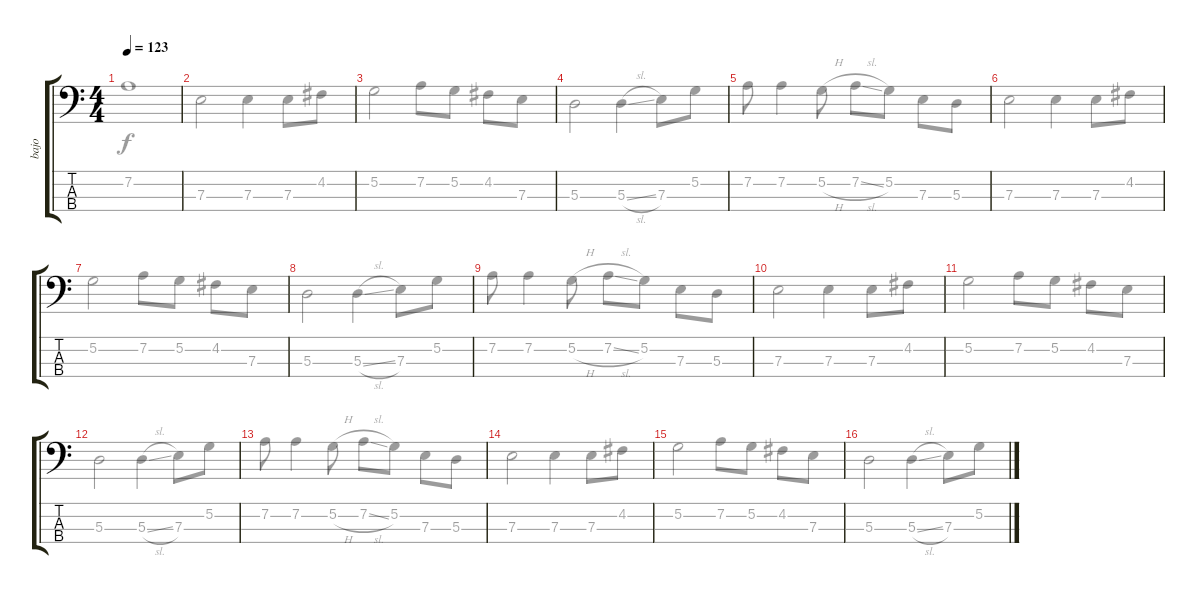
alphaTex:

\track ("bajo" "bajo") {instrument electricbassfinger}
\staff {score tabs}
\tuning (G2 D2 A1 E1) {hide}
\voice
\ts (4 4)
\tempo 123
\clef f4
\ks c
|
|
|
|
|
|
|
|
|
|
|
|
|
|
|
\voice
\clef f4
\ks c
7.2{t}.1{dy f} |
7.3.2 7.3.4 7.3.8 4.2.8 |
5.2.2 7.2.8 5.2.8 4.2.8 7.3.8 |
5.3.2 5.3{sl}.4 7.3.8 5.2.8 |
7.2.8 7.2.4 5.2{h}.8 7.2{sl}.8 5.2.8 7.3.8 5.3.8 |
7.3.2 7.3.4 7.3.8 4.2.8 |
5.2.2 7.2.8 5.2.8 4.2.8 7.3.8 |
5.3.2 5.3{sl}.4 7.3.8 5.2.8 |
7.2.8 7.2.4 5.2{h}.8 7.2{sl}.8 5.2.8 7.3.8 5.3.8 |
7.3.2 7.3.4 7.3.8 4.2.8 |
5.2.2 7.2.8 5.2.8 4.2.8 7.3.8 |
5.3.2 5.3{sl}.4 7.3.8 5.2.8 |
7.2.8 7.2.4 5.2{h}.8 7.2{sl}.8 5.2.8 7.3.8 5.3.8 |
7.3.2 7.3.4 7.3.8 4.2.8 |
5.2.2 7.2.8 5.2.8 4.2.8 7.3.8 |
5.3.2 5.3{sl}.4 7.3.8 5.2.8
